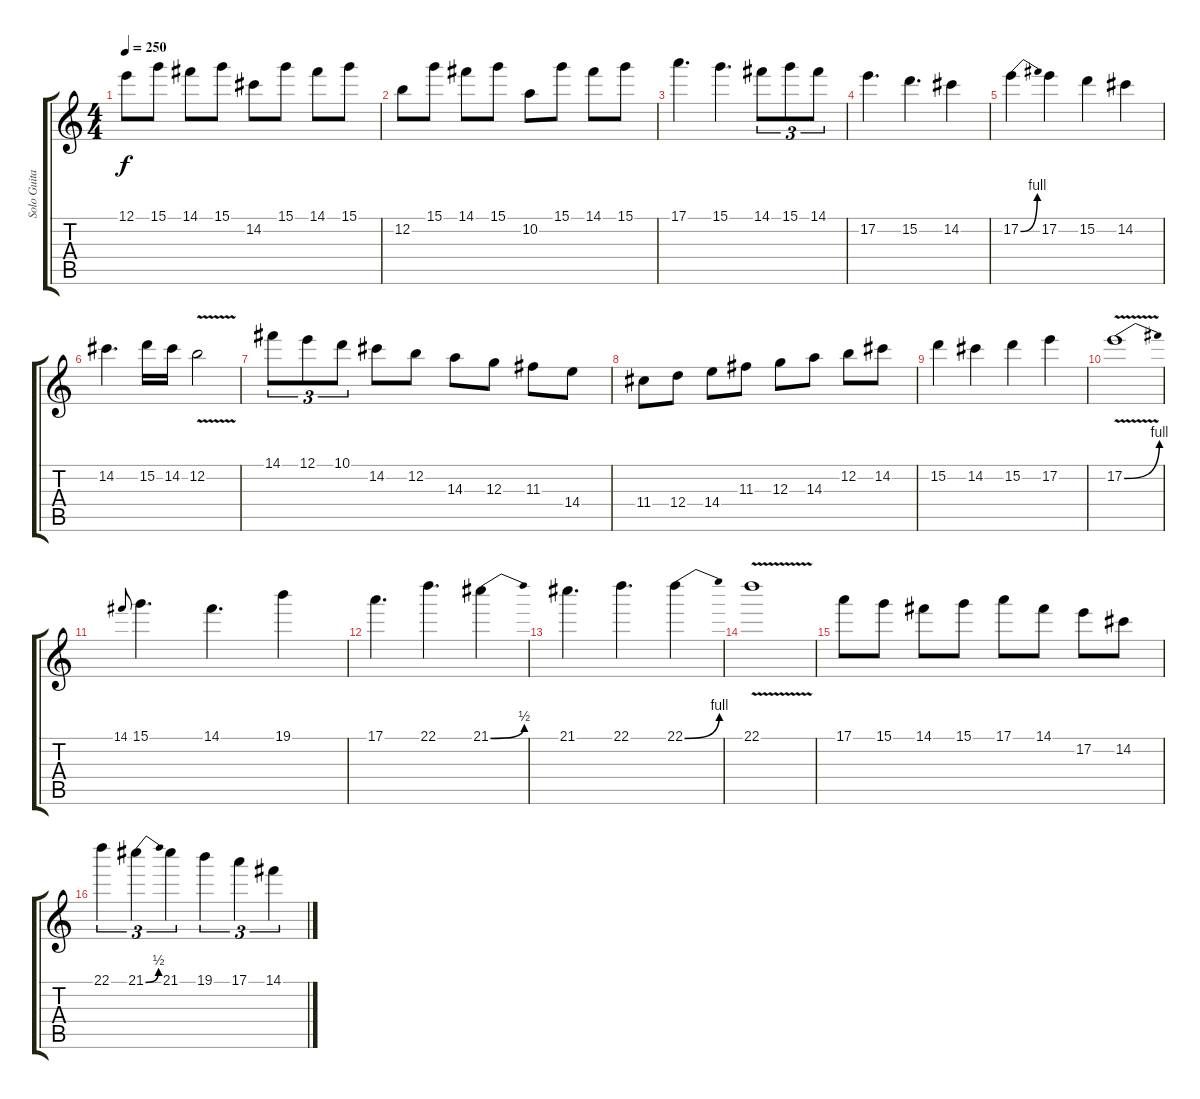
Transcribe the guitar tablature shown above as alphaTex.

\track ("Solo Guitar" "Solo Guita") {instrument overdrivenguitar}
\staff {score tabs}
\tuning (E4 B3 G3 D3 A2 E2) {hide}
\ts (4 4)
\tempo 250
\clef g2
\ks c
12.1.8{dy f} 15.1.8 14.1.8 15.1.8 14.2.8 15.1.8 14.1.8 15.1.8 |
12.2.8 15.1.8 14.1.8 15.1.8 10.2.8 15.1.8 14.1.8 15.1.8 |
17.1.4{d} 15.1.4{d} 14.1.8{tu (3 2)} 15.1.8{tu (3 2)} 14.1.8{tu (3 2)} |
17.2.4{d} 15.2.4{d} 14.2.4 |
17.2{be (bend 0 0 60 4)}.4 17.2.4 15.2.4 14.2.4 |
14.2.4{d} 15.2.16 14.2.16 12.2{v}.2 |
14.1.8{tu (3 2)} 12.1.8{tu (3 2)} 10.1.8{tu (3 2)} 14.2.8 12.2.8 14.3.8 12.3.8 11.3.8 14.4.8 |
11.4.8 12.4.8 14.4.8 11.3.8 12.3.8 14.3.8 12.2.8 14.2.8 |
15.2.4 14.2.4 15.2.4 17.2.4 |
17.2{be (bend 0 0 60 4) v}.1 |
14.1.8{gr onbeat} 15.1.4{d} 14.1.4{d} 19.1.4 |
17.1.4{d} 22.1.4{d} 21.1{be (bend 0 0 60 2)}.4 |
21.1.4{d} 22.1.4{d} 22.1{be (bend 0 0 60 4)}.4 |
22.1{v}.1 |
17.1.8 15.1.8 14.1.8 15.1.8 17.1.8 14.1.8 17.2.8 14.2.8 |
22.1.4{tu (3 2)} 21.1{be (bend 0 0 60 2)}.4{tu (3 2)} 21.1.4{tu (3 2)} 19.1.4{tu (3 2)} 17.1.4{tu (3 2)} 14.1.4{tu (3 2)}
